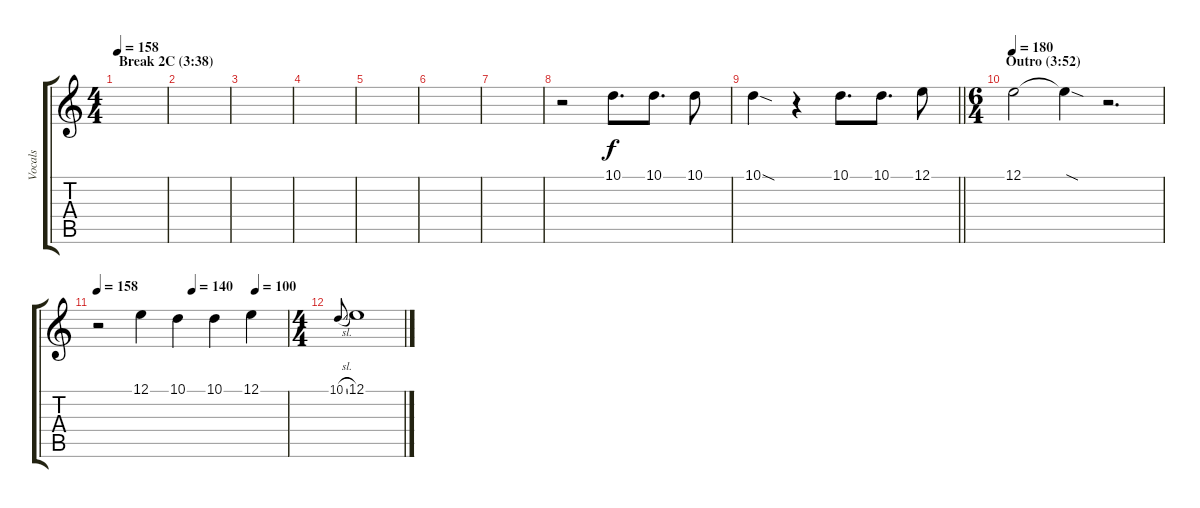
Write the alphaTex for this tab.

\track ("Vocals" "Vocals") {instrument lead2sawtooth}
\staff {score tabs}
\tuning (E4 B3 G3 D3 A2 E2) {hide}
\ts (4 4)
\section ("" "Break 2C (3:38)")
\tempo 158
\clef g2
\ks c
|
|
|
|
|
|
|
r.2 10.1.8{d} 10.1.8{d} 10.1.8 |
\barLineRight lightlight
10.1{sod}.4 r.4 10.1.8{d} 10.1.8{d} 12.1.8 |
\ts (6 4)
\section ("" "Outro (3:52)")
\tempo 180
12.1.2 12.1{sod t}.4 r.2{d} |
\tempo 158
\tempo (140 0.5)
\tempo (100 0.8333333333333334)
r.2 12.1.4 10.1.4 10.1.4 12.1.4 |
\ts (4 4)
10.1{sl}.8{gr onbeat} 12.1.1
